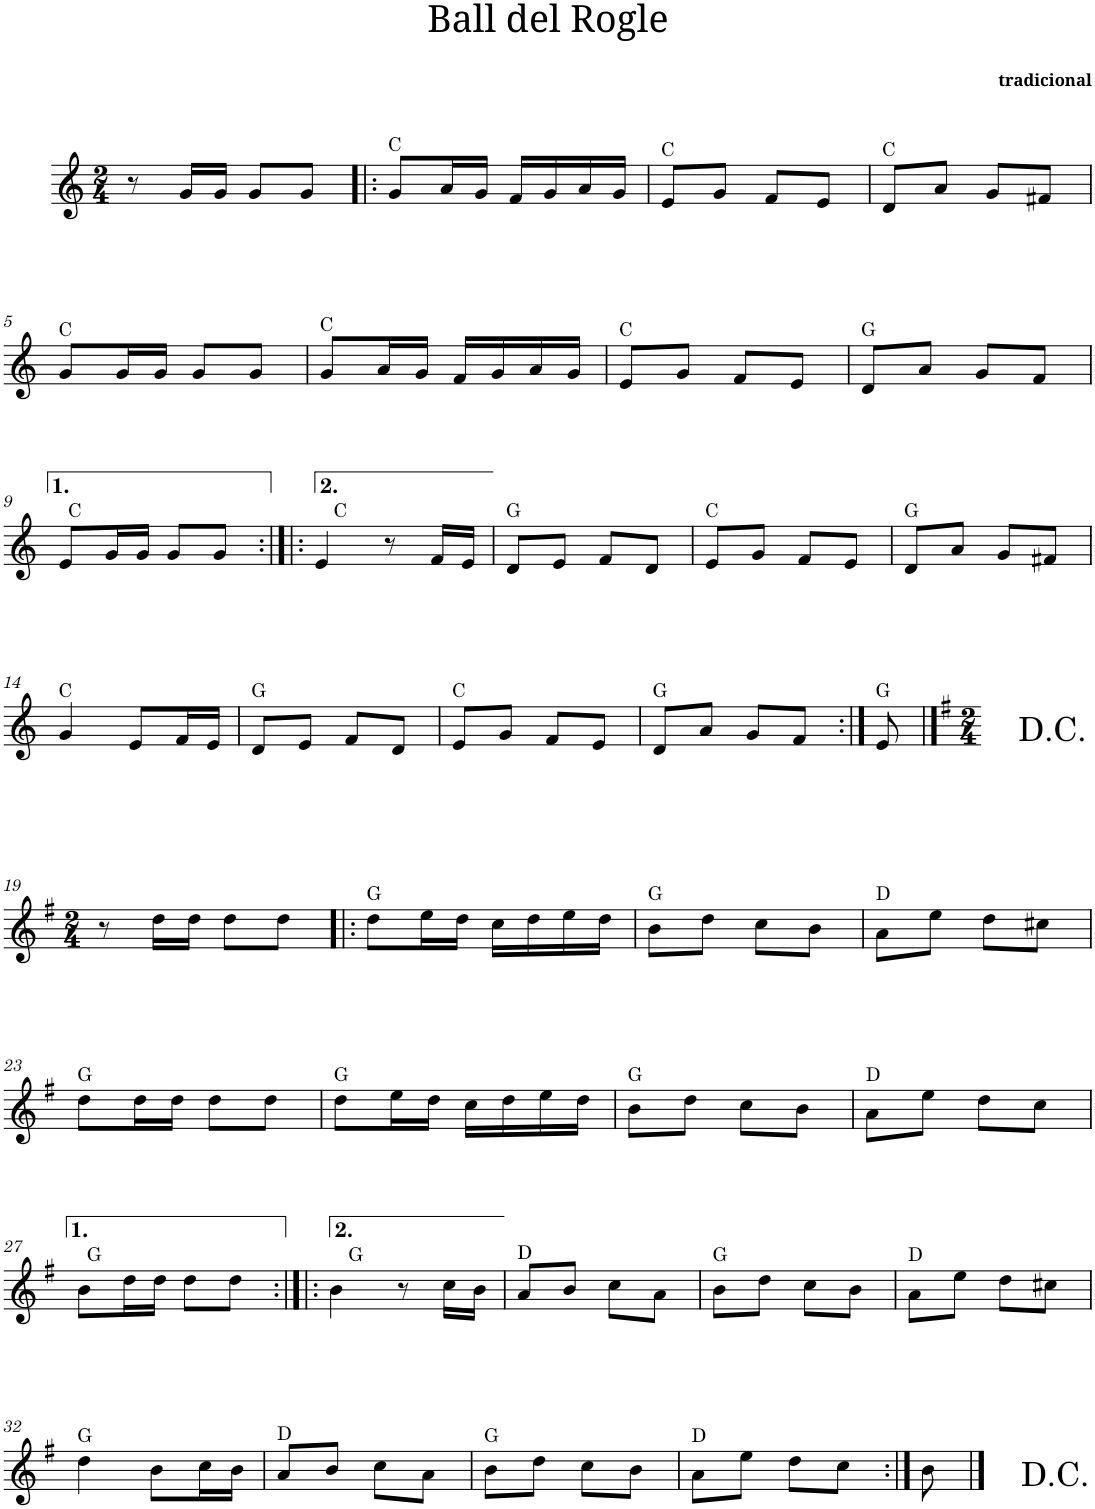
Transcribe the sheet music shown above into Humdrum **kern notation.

**kern
*part1
*staff1
*I"Voice
*I'V
*clefG2
*k[]
*M2/4
=1
8r
16g/LL
16g/JJ
8g/L
8g/J
=2!|:
!LO:TX:a:t=C
8g/L
16a/L
16g/JJ
16f/LL
16g/
16a/
16g/JJ
=3
!LO:TX:a:t=C
8e/L
8g/J
8f/L
8e/J
=4
!LO:TX:a:t=C
8d/L
8a/J
8g/L
8f#X/J
!!LO:LB:g=z
=5
!LO:TX:a:t=C
8g/L
16g/L
16g/JJ
8g/L
8g/J
=6
!LO:TX:a:t=C
8g/L
16a/L
16g/JJ
16f/LL
16g/
16a/
16g/JJ
=7
!LO:TX:a:t=C
8e/L
8g/J
8f/L
8e/J
=8
!LO:TX:a:t=G
8d/L
8a/J
8g/L
8f/J
!!LO:LB:g=z
=9
!LO:TX:a:t=C
8e/L
16g/L
16g/JJ
8g/L
8g/J
=10:|!|:
!LO:TX:a:t=C
4e/
8r
16f/LL
16e/JJ
=11
!LO:TX:a:t=G
8d/L
8e/J
8f/L
8d/J
=12
!LO:TX:a:t=C
8e/L
8g/J
8f/L
8e/J
=13
!LO:TX:a:t=G
8d/L
8a/J
8g/L
8f#X/J
!!LO:LB:g=z
=14
!LO:TX:a:t=C
4g/
8e/L
16f/L
16e/JJ
=15
!LO:TX:a:t=G
8d/L
8e/J
8f/L
8d/J
=16
!LO:TX:a:t=C
8e/L
8g/J
8f/L
8e/J
=17
!LO:TX:a:t=G
8d/L
8a/J
8g/L
8f/J
=18:|!
!LO:TX:a:t=G
8e/
!!LO:LB:g=z
==19
*k[f#]
*M2/4
8r
16dd\LL
16dd\JJ
8dd\L
8dd\J
=20!|:
!LO:TX:a:t=G
8dd\L
16ee\L
16dd\JJ
16cc\LL
16dd\
16ee\
16dd\JJ
=21
!LO:TX:a:t=G
8b\L
8dd\J
8cc\L
8b\J
=22
!LO:TX:a:t=D
8a\L
8ee\J
8dd\L
8cc#X\J
!!LO:LB:g=z
=23
!LO:TX:a:t=G
8dd\L
16dd\L
16dd\JJ
8dd\L
8dd\J
=24
!LO:TX:a:t=G
8dd\L
16ee\L
16dd\JJ
16cc\LL
16dd\
16ee\
16dd\JJ
=25
!LO:TX:a:t=G
8b\L
8dd\J
8cc\L
8b\J
=26
!LO:TX:a:t=D
8a\L
8ee\J
8dd\L
8cc\J
!!LO:LB:g=z
=27
!LO:TX:a:t=G
8b\L
16dd\L
16dd\JJ
8dd\L
8dd\J
=28:|!|:
!LO:TX:a:t=G
4b\
8r
16cc\LL
16b\JJ
=29
!LO:TX:a:t=D
8a/L
8b/J
8cc\L
8a\J
=30
!LO:TX:a:t=G
8b\L
8dd\J
8cc\L
8b\J
=31
!LO:TX:a:t=D
8a\L
8ee\J
8dd\L
8cc#X\J
!!LO:LB:g=z
=32
!LO:TX:a:t=G
4dd\
8b\L
16cc\L
16b\JJ
=33
!LO:TX:a:t=D
8a/L
8b/J
8cc\L
8a\J
=34
!LO:TX:a:t=G
8b\L
8dd\J
8cc\L
8b\J
=35
!LO:TX:a:t=D
8a\L
8ee\J
8dd\L
8cc\J
=36:|!
8b\
==
*-
